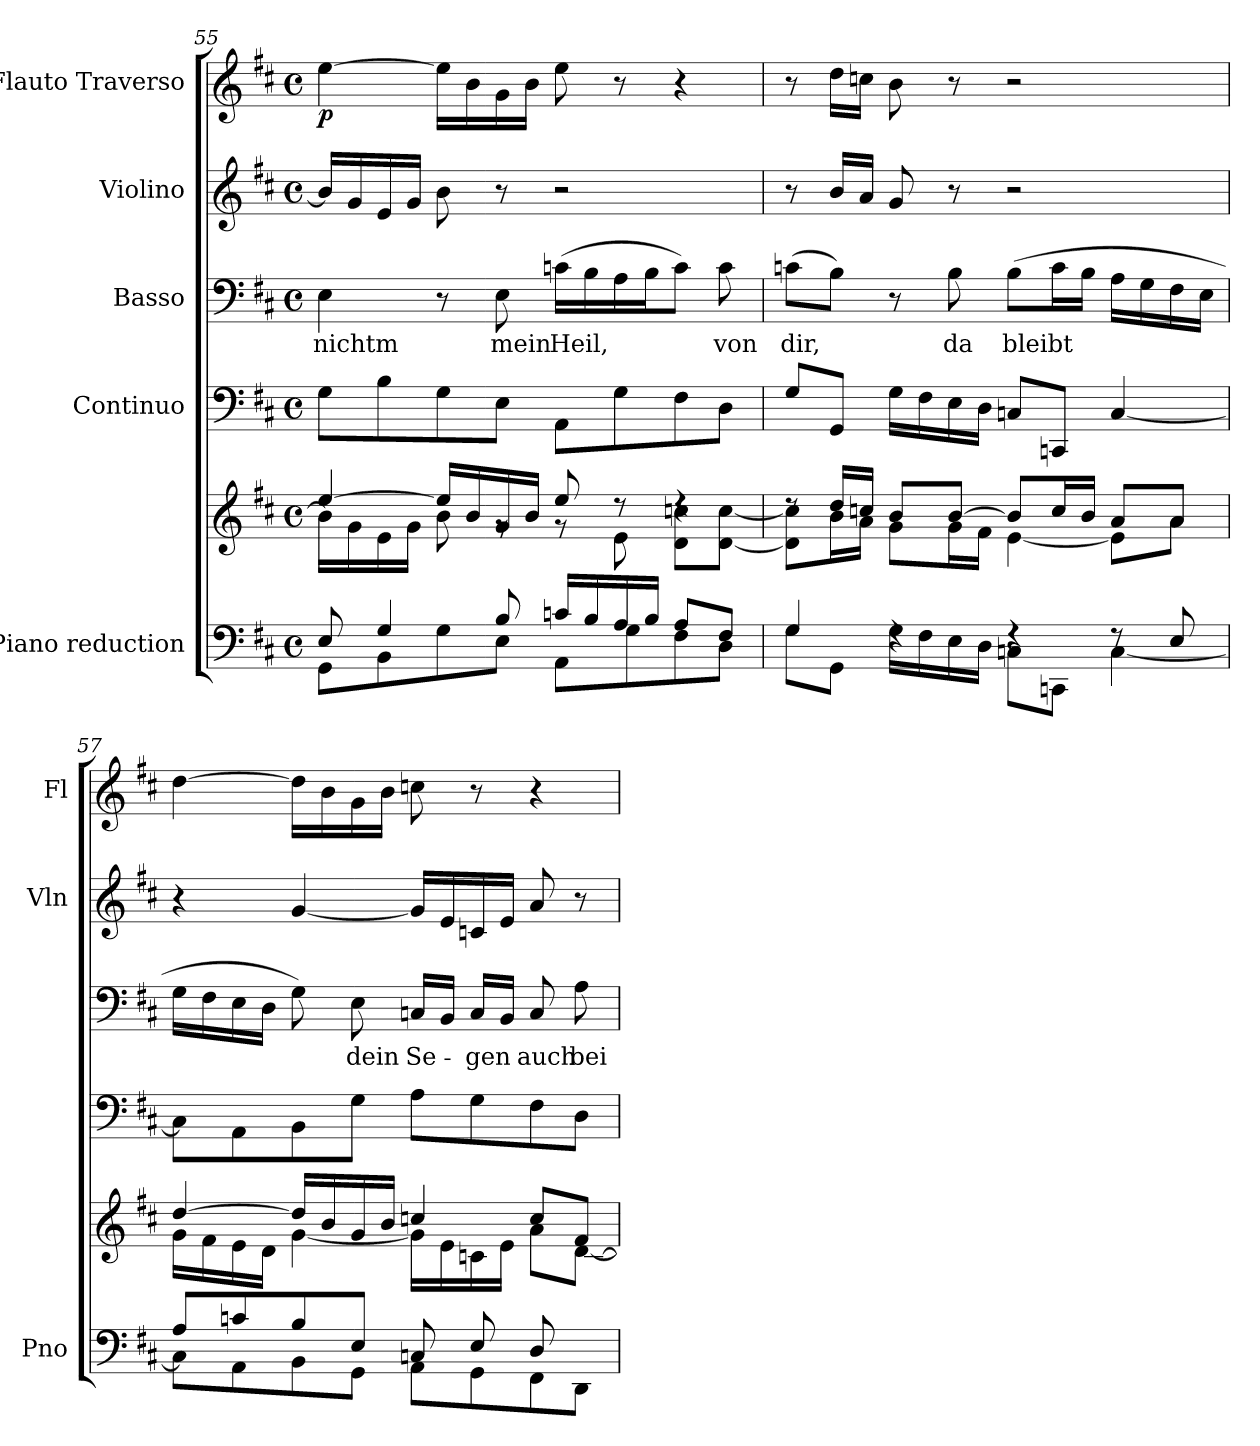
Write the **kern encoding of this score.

**kern	**kern	**kern	**kern	**text	**kern	**kern	**dynam
*part5	*part5	*part4	*part3	*part3	*part2	*part1	*part1
*staff6	*staff5	*staff4	*staff3	*staff3	*staff2	*staff1	*staff1
*I"Piano reduction	*	*I"Continuo	*I"Basso	*	*I"Violino	*I"Flauto Traverso	*
*I'Pno	*	*	*	*	*I'Vln	*I'Fl	*
!!LO:LB:g=z
*clefF4	*clefG2	*clefF4	*clefF4	*	*clefG2	*clefG2	*
*k[f#c#]	*k[f#c#]	*k[f#c#]	*k[f#c#]	*	*k[f#c#]	*k[f#c#]	*
*M4/4	*M4/4	*M4/4	*M4/4	*	*M4/4	*M4/4	*
*met(c)	*met(c)	*met(c)	*met(c)	*	*met(c)	*met(c)	*
=55	=55	=55	=55	=55	=55	=55	=55
*^	*^	*	*	*	*	*	*
!	!	!	!	!	!	!LO:LY:b	!	!	!LO:DY:b
8E/	8GG\L	[4ee/	16b\LL]	8G\L	4E\	nichtm	16b/LL]	[4ee\	p
.	.	.	16g\	.	.	.	16g/	.	.
4G/	8BB\	.	16e\	8B\	.	.	16e/	.	.
.	.	.	16g\JJ	.	.	.	16g/JJ	.	.
.	8G\	16ee/LL]	8b\	8G\	8r	.	8b\	16ee\LL]	.
.	.	16b/	.	.	.	.	.	16b\	.
!	!	!	!	!	!	!LO:LY:b	!	!	!
8B/	8E\J	16g/	8rg	8E\J	8E\	mein	8r	16g\	.
.	.	16b/JJ	.	.	.	.	.	16b\JJ	.
!	!	!	!	!	!	!LO:LY:b	!	!	!
16cn/LL	8AA\L	8ee/	8rg	8AA\L	(>16cn\LL	Heil,	2r	8ee\	.
16B/	.	.	.	.	16B\	.	.	.	.
16A/	8G\	8rdd	8e\	8G\	16A\	.	.	8r	.
16B/JJ	.	.	.	.	16B\J	.	.	.	.
8A/L	8F#\	4rdd	8d\ 8ccn\L	8F#\	8c\J)	.	.	4r	.
!	!	!	!	!	!	!LO:LY:b	!	!	!
8F#/J	8D\J	.	[8d\ [8cc\J	8D\J	8c\	von	.	.	.
=56	=56	=56	=56	=56	=56	=56	=56	=56	=56
!	!	!	!	!	!	!LO:LY:b	!	!	!
4G/	8G\L	8rdd	8d\] 8cc\]L	8G/L	(>8cn\L	dir,	8r	8r	.
.	8GG\J	16dd/LL	16b\L	8GG/J	8B\J)	.	16b/LL	16dd\LL	.
.	.	16ccn/JJ	16a\JJ	.	.	.	16a/JJ	16ccn\JJ	.
4rF	16G\LL	8b/L	8g\L	16G\LL	8r	.	8g/	8b\	.
.	16F#\	.	.	16F#\	.	.	.	.	.
!	!	!	!	!	!	!LO:LY:b	!	!	!
.	16E\	[8b/J	16g\L	16E\	8B\	da	8r	8r	.
.	16D\JJ	.	16f#\JJ	16D\JJ	.	.	.	.	.
!	!	!	!	!	!	!LO:LY:b	!	!	!
4rF	8Cn\L	8b/L]	[4e\	8Cn/L	(>8B\L	bleibt	2r	2r	.
.	8CCn\J	16cc/L	.	8CCn/J	16c\L	.	.	.	.
.	.	16b/JJ	.	.	16B\JJ	.	.	.	.
8rF	[4C\	8a/L	8e\L]	[4C/	16A\LL	.	.	.	.
.	.	.	.	.	16G\	.	.	.	.
8E/	.	8a/J	8a\J	.	16F#\	.	.	.	.
.	.	.	.	.	16E\JJ	.	.	.	.
=57	=57	=57	=57	=57	=57	=57	=57	=57	=57
*	*	*	*^	*	*	*	*	*	*
8A/L	8C\L]	[4dd/	16g\LL	2..ryy	8C\L]	16G\LL	.	4r	[4dd\	.
.	.	.	16f#\	.	.	16F#\	.	.	.	.
8cn/	8AA\	.	16e\	.	8AA\	16E\	.	.	.	.
.	.	.	16d\JJ	.	.	16D\JJ	.	.	.	.
8B/	8BB\	16dd/LL]	[4g\	.	8BB\	8G\)	.	[4g/	16dd\LL]	.
.	.	16b/	.	.	.	.	.	.	16b\	.
!	!	!	!	!	!	!	!LO:LY:b	!	!	!
8E/J	8GG\J	16g/	.	.	8G\J	8E\	dein	.	16g\	.
.	.	16b/JJ	.	.	.	.	.	.	16b\JJ	.
!	!	!	!	!	!	!	!LO:LY:b	!	!	!
8Cn/L	8AA\L	4ccn/	16g\LL]	.	8A\L	16Cn/LL	Se-	16g/LL]	8ccn\	.
.	.	.	16e\	.	.	16BB/JJ	.	16e/	.	.
!	!	!	!	!	!	!	!LO:LY:b	!	!	!
8E/	8GG\	.	16cn\	.	8G\	16C/LL	-gen	16cn/	8r	.
.	.	.	16e\JJ	.	.	16BB/JJ	.	16e/JJ	.	.
!	!	!	!	!	!	!	!LO:LY:b	!	!	!
8D/	8FF#\	8cc/L	8a\L	.	8F#\	8C/	auch	8a/	4r	.
!	!	!	!	!	!	!	!LO:LY:b	!	!	!
8ryy	8DD\J	8f#/J	[8d\J	[8c\J	8D\J	8A\	bei	8r	.	.
*v	*v	*	*	*	*	*	*	*	*	*
*	*v	*v	*v	*	*	*	*	*	*
=	=	=	=	=	=	=	=
*-	*-	*-	*-	*-	*-	*-	*-
